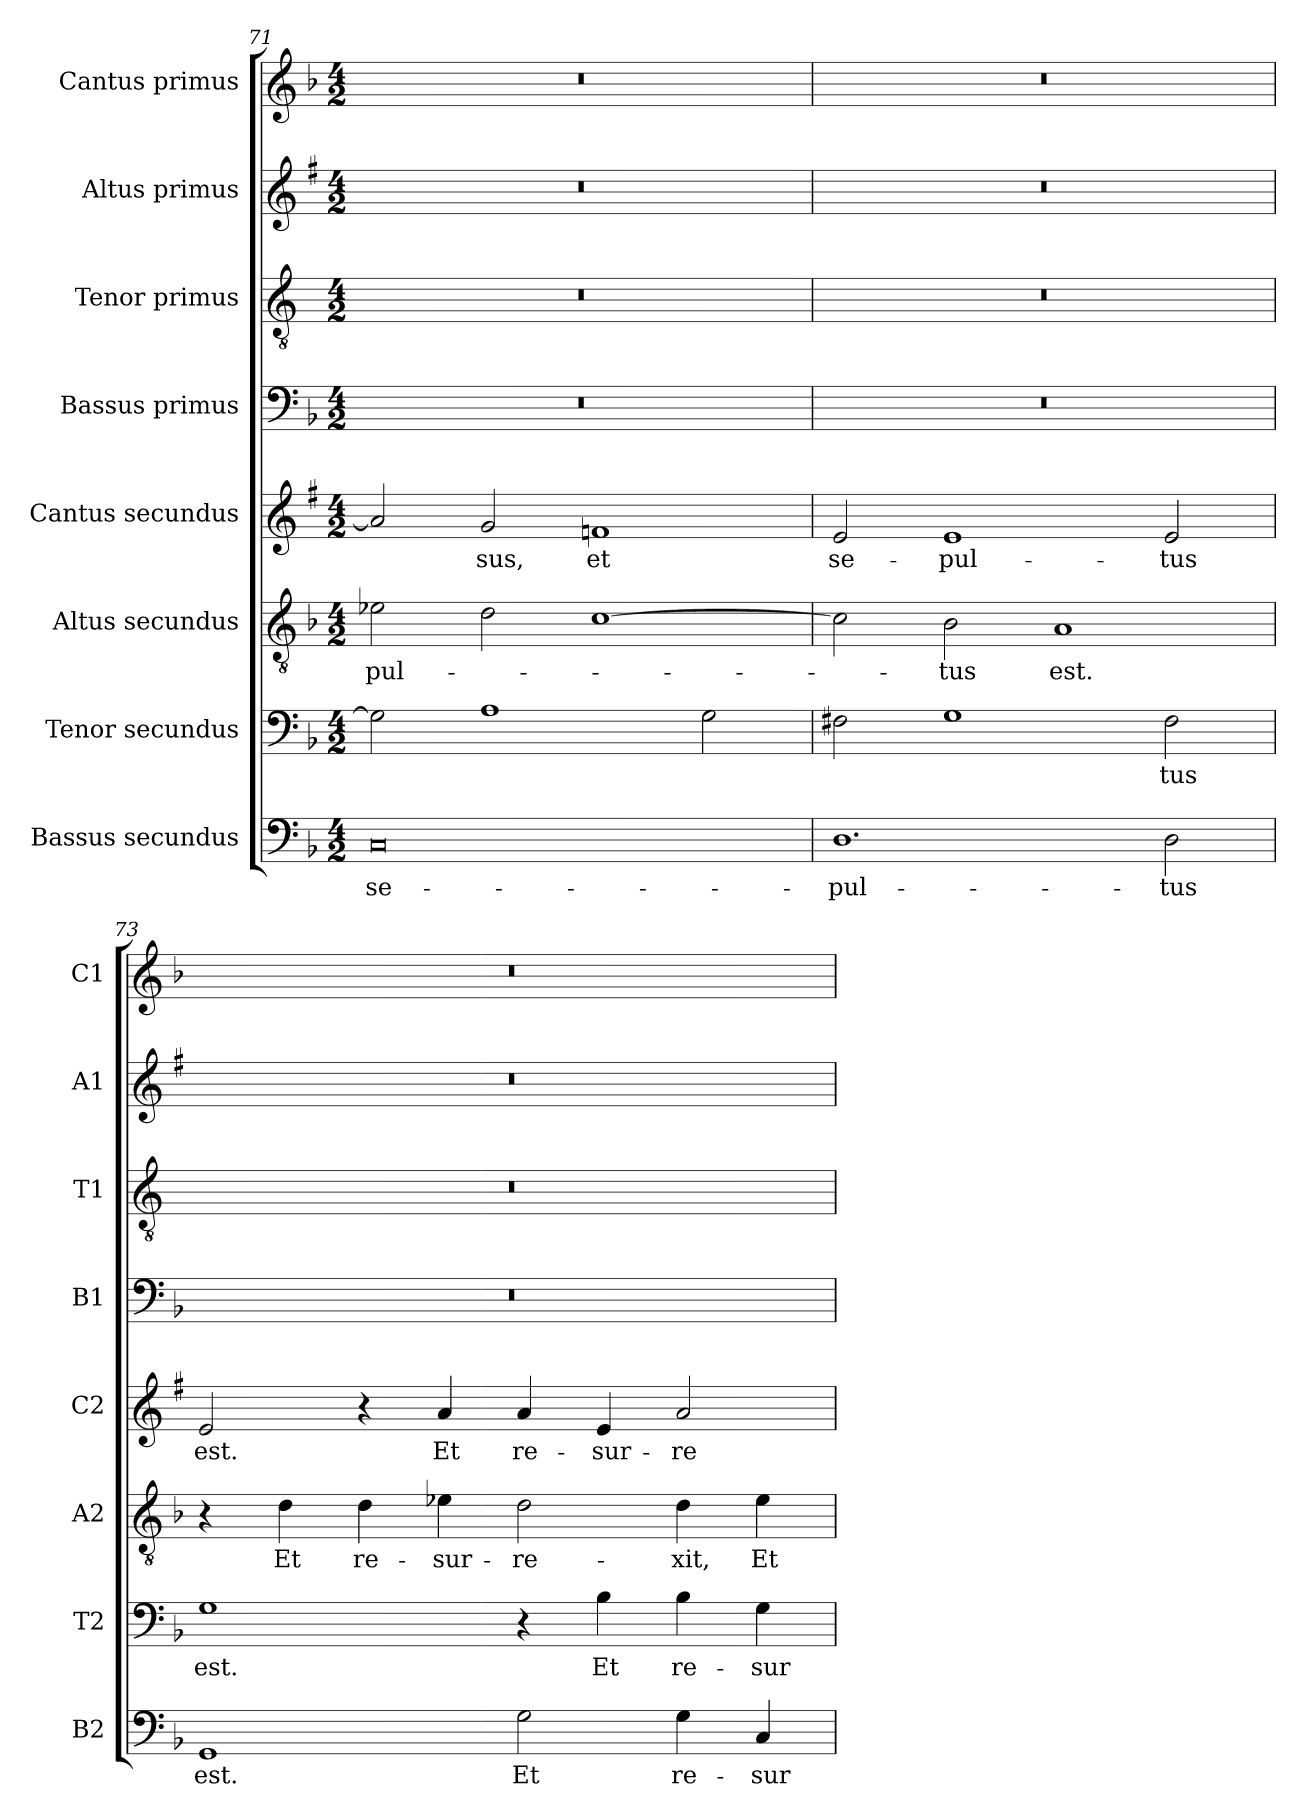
**kern	**text	**kern	**text	**kern	**text	**kern	**text	**kern	**kern	**kern	**kern
*part8	*part8	*part7	*part7	*part6	*part6	*part5	*part5	*part4	*part3	*part2	*part1
*staff8	*staff8	*staff7	*staff7	*staff6	*staff6	*staff5	*staff5	*staff4	*staff3	*staff2	*staff1
*I"Bassus secundus	*	*I"Tenor secundus	*	*I"Altus secundus	*	*I"Cantus secundus	*	*I"Bassus primus	*I"Tenor primus	*I"Altus primus	*I"Cantus primus
*I'B2	*	*I'T2	*	*I'A2	*	*I'C2	*	*I'B1	*I'T1	*I'A1	*I'C1
*clefF4	*	*clefF4	*	*clefGv2	*	*clefG2	*	*clefF4	*clefGv2	*clefG2	*clefG2
*	*	*	*	*	*	*ITrd1c2	*	*	*ITrd4c7	*ITrd1c2	*
*k[b-]	*	*k[b-]	*	*k[b-]	*	*k[b-]	*	*k[b-]	*k[b-]	*k[b-]	*k[b-]
*F:	*	*F:	*	*F:	*	*F:	*	*F:	*F:	*F:	*F:
*M4/2	*	*M4/2	*	*M4/2	*	*M4/2	*	*M4/2	*M4/2	*M4/2	*M4/2
=71	=71	=71	=71	=71	=71	=71	=71	=71	=71	=71	=71
!	!LO:LY:b	!	!	!	!LO:LY:b	!	!	!	!	!	!
0C	se-	2G\]	.	2e-X\	-pul-	2g/]	.	0r	0r	0r	0r
!	!	!	!	!	!	!	!LO:LY:b	!	!	!	!
.	.	1A	.	2d\	.	2f/	-sus,	.	.	.	.
!	!	!	!	!	!	!	!LO:LY:b	!	!	!	!
.	.	.	.	[1c	.	1e-X	et	.	.	.	.
.	.	2G\	.	.	.	.	.	.	.	.	.
=72	=72	=72	=72	=72	=72	=72	=72	=72	=72	=72	=72
!	!LO:LY:b	!	!	!	!	!	!LO:LY:b	!	!	!	!
1.D	-pul-	2F#X\	.	2c\]	.	2d/	se-	0r	0r	0r	0r
!	!	!	!	!	!LO:LY:b	!	!LO:LY:b	!	!	!	!
.	.	1G	.	2B-\	-tus	1d	-pul-	.	.	.	.
!	!	!	!	!	!LO:LY:b	!	!	!	!	!	!
.	.	.	.	1A	est.	.	.	.	.	.	.
!	!LO:LY:b	!	!LO:LY:b	!	!	!	!LO:LY:b	!	!	!	!
2D\	-tus	2F#\	-tus	.	.	2d/	-tus	.	.	.	.
=73	=73	=73	=73	=73	=73	=73	=73	=73	=73	=73	=73
!	!LO:LY:b	!	!LO:LY:b	!	!	!	!LO:LY:b	!	!	!	!
1GG	est.	1G	est.	4r	.	2d/	est.	0r	0r	0r	0r
!	!	!	!	!	!LO:LY:b	!	!	!	!	!	!
.	.	.	.	4d\	Et	.	.	.	.	.	.
!	!	!	!	!	!LO:LY:b	!	!	!	!	!	!
.	.	.	.	4d\	re-	4r	.	.	.	.	.
!	!	!	!	!	!LO:LY:b	!	!LO:LY:b	!	!	!	!
.	.	.	.	4e-X\	-sur-	4g/	Et	.	.	.	.
!	!LO:LY:b	!	!	!	!LO:LY:b	!	!LO:LY:b	!	!	!	!
2G\	Et	4r	.	2d\	-re-	4g/	re-	.	.	.	.
!	!	!	!LO:LY:b	!	!	!	!LO:LY:b	!	!	!	!
.	.	4B-\	Et	.	.	4d/	-sur-	.	.	.	.
!	!LO:LY:b	!	!LO:LY:b	!	!LO:LY:b	!	!LO:LY:b	!	!	!	!
4G\	re-	4B-\	re-	4d\	-xit,	2g/	-re-	.	.	.	.
!	!LO:LY:b	!	!LO:LY:b	!	!LO:LY:b	!	!	!	!	!	!
4C/	-sur-	4G\	-sur-	4e-\	Et	.	.	.	.	.	.
=	=	=	=	=	=	=	=	=	=	=	=
*-	*-	*-	*-	*-	*-	*-	*-	*-	*-	*-	*-
